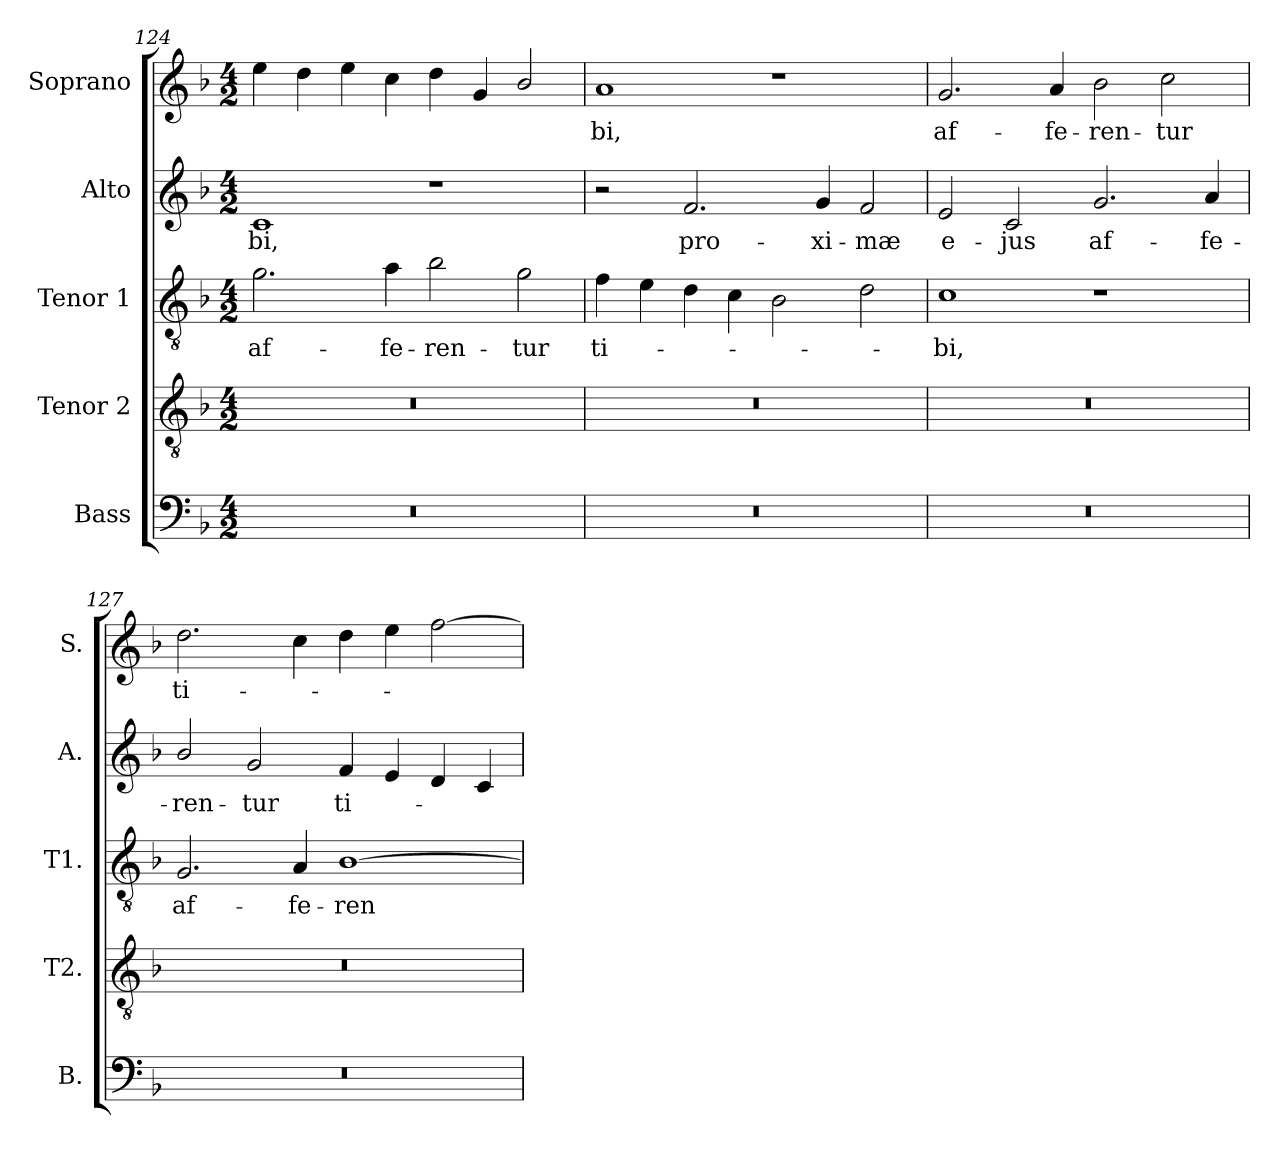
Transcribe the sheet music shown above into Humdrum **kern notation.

**kern	**kern	**kern	**text	**kern	**text	**kern	**text
*part5	*part4	*part3	*part3	*part2	*part2	*part1	*part1
*staff5	*staff4	*staff3	*staff3	*staff2	*staff2	*staff1	*staff1
*I"Bass	*I"Tenor 2	*I"Tenor 1	*	*I"Alto	*	*I"Soprano	*
*I'B.	*I'T2.	*I'T1.	*	*I'A.	*	*I'S.	*
!!LO:LB:g=z
*clefF4	*clefGv2	*clefGv2	*	*clefG2	*	*clefG2	*
*	*ITrd7c12	*ITrd7c12	*	*	*	*	*
*k[b-]	*k[b-]	*k[b-]	*	*k[b-]	*	*k[b-]	*
*F:	*F:	*F:	*	*F:	*	*F:	*
*M4/2	*M4/2	*M4/2	*	*M4/2	*	*M4/2	*
=124	=124	=124	=124	=124	=124	=124	=124
!LO:N:vis=1	!LO:N:vis=1	!	!	!	!	!	!
!	!	!	!LO:LY:b:color=#000000	!	!	!	!
!	!	!	!	!	!LO:LY:b:color=#000000	!	!
0r	0r	2.Gi\	af-	1ci	-bi,	4eei\	.
.	.	.	.	.	.	4ddi\	.
.	.	.	.	.	.	4eei\	.
!	!	!	!LO:LY:b:color=#000000	!	!	!	!
.	.	4Ai\	-fe-	.	.	4cci\	.
!	!	!	!LO:LY:b:color=#000000	!	!	!	!
.	.	2B-i\	-ren-	1r	.	4ddi\	.
.	.	.	.	.	.	4gi/	.
!	!	!	!LO:LY:b:color=#000000	!	!	!	!
.	.	2Gi\	-tur	.	.	2b-i/	.
=125	=125	=125	=125	=125	=125	=125	=125
!LO:N:vis=1	!LO:N:vis=1	!	!	!	!	!	!
!	!	!	!LO:LY:b:color=#000000	!	!	!	!
!	!	!	!	!	!	!	!LO:LY:b:color=#000000
0r	0r	4Fi\	ti-	2r	.	1ai	-bi,
.	.	4Ei\	.	.	.	.	.
!	!	!	!	!	!LO:LY:b:color=#000000	!	!
.	.	4Di\	.	2.fi/	pro-	.	.
.	.	4Ci\	.	.	.	.	.
.	.	2BB-i\	.	.	.	1r	.
!	!	!	!	!	!LO:LY:b:color=#000000	!	!
.	.	.	.	4gi/	-xi-	.	.
!	!	!	!	!	!LO:LY:b:color=#000000	!	!
.	.	2Di\	.	2fi/	-mæ	.	.
=126	=126	=126	=126	=126	=126	=126	=126
!LO:N:vis=1	!LO:N:vis=1	!	!	!	!	!	!
!	!	!	!LO:LY:b:color=#000000	!	!	!	!
!	!	!	!	!	!LO:LY:b:color=#000000	!	!
!	!	!	!	!	!	!	!LO:LY:b:color=#000000
0r	0r	1Ci	-bi,	2ei/	e-	2.gi/	af-
!	!	!	!	!	!LO:LY:b:color=#000000	!	!
.	.	.	.	2ci/	-jus	.	.
!	!	!	!	!	!	!	!LO:LY:b:color=#000000
.	.	.	.	.	.	4ai/	-fe-
!	!	!	!	!	!LO:LY:b:color=#000000	!	!
!	!	!	!	!	!	!	!LO:LY:b:color=#000000
.	.	1r	.	2.gi/	af-	2b-i\	-ren-
!	!	!	!	!	!	!	!LO:LY:b:color=#000000
.	.	.	.	.	.	2cci\	-tur
!	!	!	!	!	!LO:LY:b:color=#000000	!	!
.	.	.	.	4ai/	-fe-	.	.
=127	=127	=127	=127	=127	=127	=127	=127
!LO:N:vis=1	!LO:N:vis=1	!	!	!	!	!	!
!	!	!	!LO:LY:b:color=#000000	!	!	!	!
!	!	!	!	!	!LO:LY:b:color=#000000	!	!
!	!	!	!	!	!	!	!LO:LY:b:color=#000000
0r	0r	2.GGi/	af-	2b-i/	-ren-	2.ddi\	ti-
!	!	!	!	!	!LO:LY:b:color=#000000	!	!
.	.	.	.	2gi/	-tur	.	.
!	!	!	!LO:LY:b:color=#000000	!	!	!	!
.	.	4AAi/	-fe-	.	.	4cci\	.
!	!	!	!LO:LY:b:color=#000000	!	!	!	!
!	!	!	!	!	!LO:LY:b:color=#000000	!	!
.	.	[1BB-i	-ren-	4fi/	ti-	4ddi\	.
.	.	.	.	4ei/	.	4eei\	.
.	.	.	.	4di/	.	[2ffi\	.
.	.	.	.	4ci/	.	.	.
=	=	=	=	=	=	=	=
*-	*-	*-	*-	*-	*-	*-	*-
